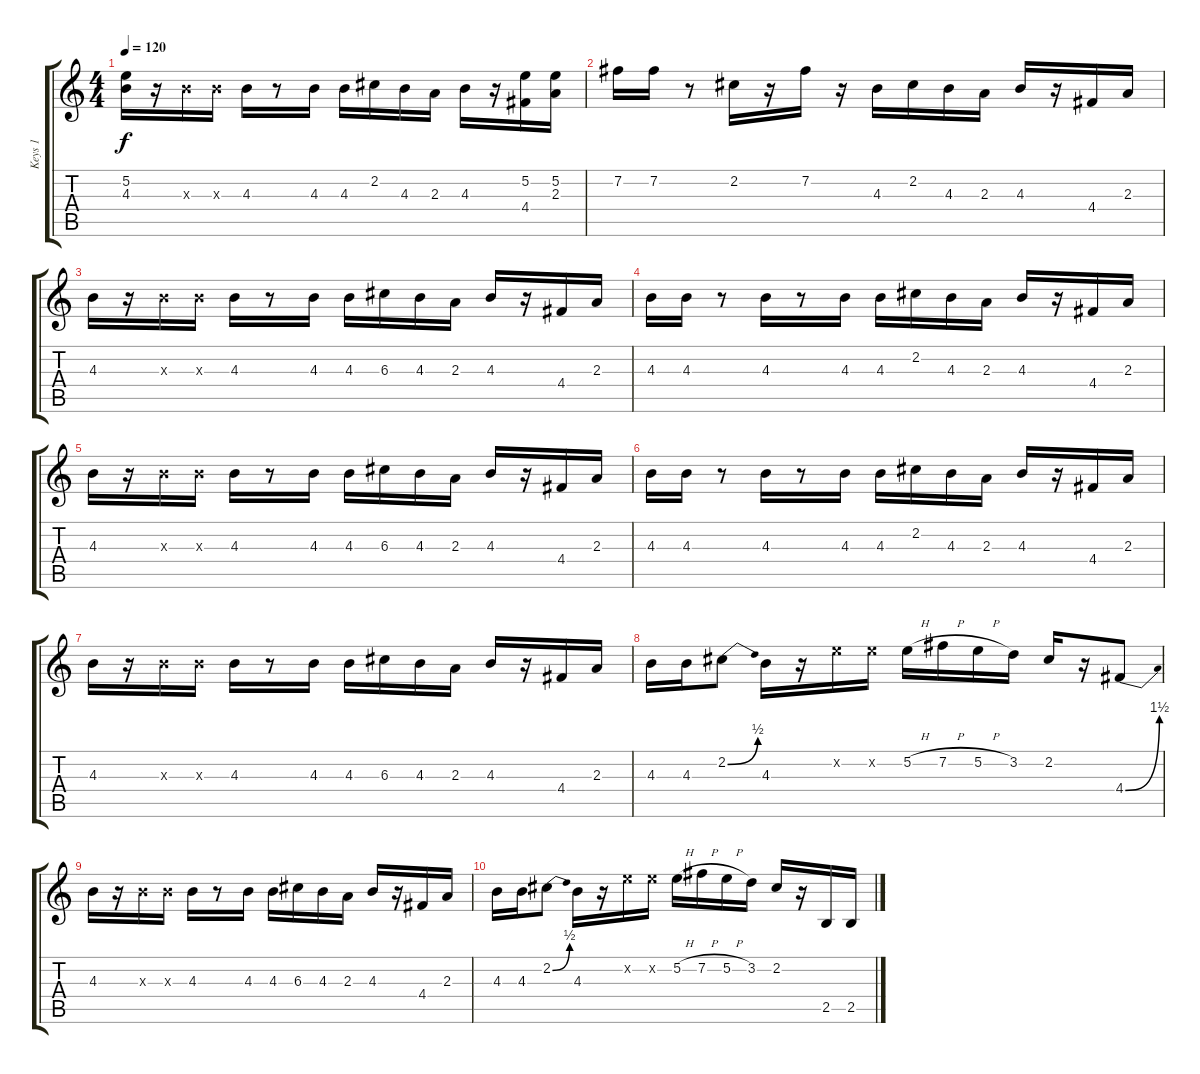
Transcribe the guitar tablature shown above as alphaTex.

\track ("Keys 1" "Keys 1") {instrument acousticguitarsteel}
\staff {score tabs}
\tuning (E4 B3 G3 D3 A2 E2) {hide}
\ts (4 4)
\tempo 120
\clef g2
\ks c
(5.2 4.3).16{dy f} r.16 4.3{x}.16 4.3{x}.16 4.3.16 r.8 4.3.16 4.3.16 2.2.16 4.3.16 2.3.16 4.3.16 r.16 (5.2 4.4).16 (5.2 2.3).16 |
7.2.16 7.2.16 r.8 2.2.16 r.16 7.2.16 r.16 4.3.16 2.2.16 4.3.16 2.3.16 4.3.16 r.16 4.4.16 2.3.16 |
4.3.16 r.16 4.3{x}.16 4.3{x}.16 4.3.16 r.8 4.3.16 4.3.16 6.3.16 4.3.16 2.3.16 4.3.16 r.16 4.4.16 2.3.16 |
4.3.16 4.3.16 r.8 4.3.16 r.8 4.3.16 4.3.16 2.2.16 4.3.16 2.3.16 4.3.16 r.16 4.4.16 2.3.16 |
4.3.16 r.16 4.3{x}.16 4.3{x}.16 4.3.16 r.8 4.3.16 4.3.16 6.3.16 4.3.16 2.3.16 4.3.16 r.16 4.4.16 2.3.16 |
4.3.16 4.3.16 r.8 4.3.16 r.8 4.3.16 4.3.16 2.2.16 4.3.16 2.3.16 4.3.16 r.16 4.4.16 2.3.16 |
4.3.16 r.16 4.3{x}.16 4.3{x}.16 4.3.16 r.8 4.3.16 4.3.16 6.3.16 4.3.16 2.3.16 4.3.16 r.16 4.4.16 2.3.16 |
4.3.16 4.3.16 2.2{be (bend 0 0 60 2)}.8 4.3.16 r.16 5.2{x}.16 5.2{x}.16 5.2{h}.16 7.2{h}.16 5.2{h}.16 3.2.16 2.2.16 r.16 4.4{be (bend 0 0 60 6)}.8 |
4.3.16 r.16 4.3{x}.16 4.3{x}.16 4.3.16 r.8 4.3.16 4.3.16 6.3.16 4.3.16 2.3.16 4.3.16 r.16 4.4.16 2.3.16 |
4.3.16 4.3.16 2.2{be (bend 0 0 60 2)}.8 4.3.16 r.16 5.2{x}.16 5.2{x}.16 5.2{h}.16 7.2{h}.16 5.2{h}.16 3.2.16 2.2.16 r.16 2.5.16 2.5.16
